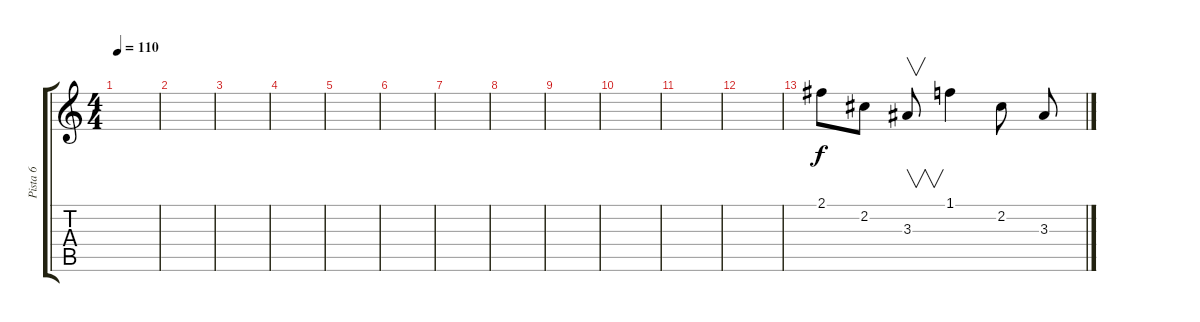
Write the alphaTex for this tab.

\track ("Pista 6" "Pista 6") {instrument electricguitarmuted}
\staff {score tabs}
\tuning (E4 B3 G3 D3 A2 E2) {hide}
\ts (4 4)
\tempo 110
\clef g2
\ks c
|
|
|
|
|
|
|
|
|
|
|
|
2.1.8{instrument overdrivenguitar} 2.2.8 3.3.8{v} 1.1.4 2.2.8 3.3.8
